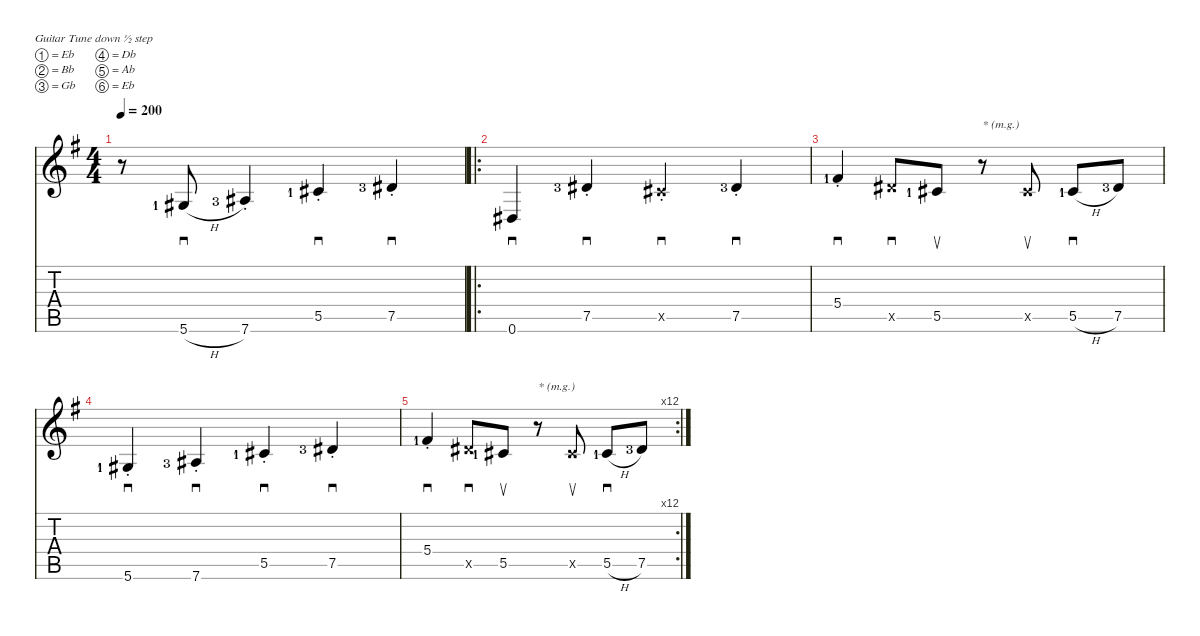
\defaultSystemsLayout 4
\hideDynamics
\bracketExtendMode nobrackets
\singleTrackTrackNamePolicy hidden
\multiTrackTrackNamePolicy hidden
\firstSystemTrackNameOrientation horizontal
\otherSystemsTrackNameOrientation horizontal
\track ("Gtr. clean (alternative version)" "E-Gt") {mute instrument electricguitarclean}
\staff {score tabs}
\tuning (Eb4 Bb3 Gb3 Db3 Ab2 Eb2)
\ts (4 4)
\tempo 200
\clef g2
\ks eminor
r.8{dy mf instrument electricguitarclean} 5.6{h lf 2}.8{sd} 7.6{st lf 4}.4 5.5{st lf 2}.4{sd} 7.5{st lf 4}.4{sd} |
\ro
0.6.4{sd} 7.5{st lf 4}.4{sd} 5.5{st x}.4{sd} 7.5{st lf 4}.4{sd} |
5.4{st lf 2}.4{sd} 7.5{x}.8{sd} 5.5{lf 2}.8{su} r.8{txt "* (m.g.)"} 5.5{x}.8{su} 5.5{h lf 2}.8{sd} 7.5{lf 4}.8 |
5.6{st lf 2}.4{sd} 7.6{st lf 4}.4{sd} 5.5{st lf 2}.4{sd} 7.5{st lf 4}.4{sd} |
\rc 12
5.4{st lf 2}.4{sd} 7.5{x}.8{sd} 5.5{lf 2}.8{su} r.8{txt "* (m.g.)"} 5.5{x}.8{su} 5.5{h lf 2}.8{sd} 7.5{lf 4}.8
